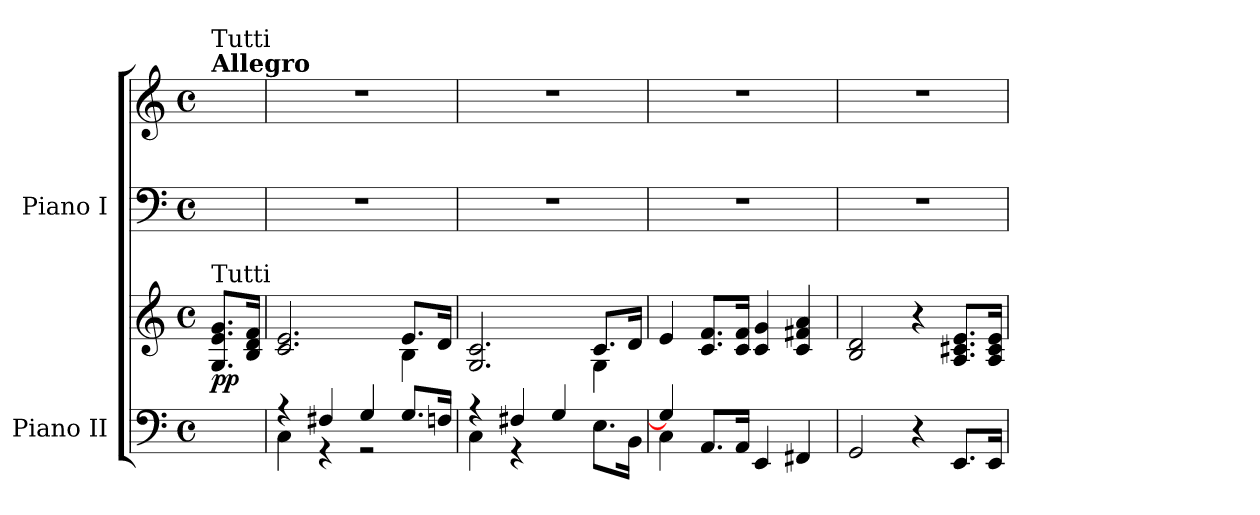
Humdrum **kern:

**kern	**kern	**dynam	**kern	**kern
*part2	*part2	*part2	*part1	*part1
*staff4	*staff3	*staff3/4	*staff2	*staff1
*I"Piano II	*	*	*I"Piano I	*
*clefF4	*clefG2	*	*clefF4	*clefG2
*k[]	*k[]	*	*k[]	*k[]
*M4/4	*M4/4	*	*M4/4	*M4/4
*met(c)	*met(c)	*	*met(c)	*met(c)
*MM120	*MM120	*	*MM120	*MM120
=1	=1	=1	=1	=1
!	!	!	!	!LO:TX:a:B:t=Allegro
!	!	!	!	!LO:TX:a:t=Tutti
!	!LO:TX:a:t=Tutti	!	!	!
!	!	!LO:DY:b	!	!
4ryy	8.G/ 8.e/ 8.g/L	pp	4ryy	4ryy
.	16B/ 16d/ 16f/Jk	.	.	.
=2	=2	=2	=2	=2
*^	*^	*	*	*
4r	4C\	2.c/ 2.e/	2.ryy	.	1r	1r
4F#X/	4r	.	.	.	.	.
4G/	2r	.	.	.	.	.
8.G/L	.	8.e/L	4B\	.	.	.
16Fn/Jk	.	16d/Jk	.	.	.	.
=3	=3	=3	=3	=3	=3	=3
4r	4C\	2.G/ 2.c/	2.ryy	.	1r	1r
4F#X/	4r	.	.	.	.	.
4G/	[2G/yy	.	.	.	.	.
8.E\L	.	8.c/L	4G\	.	.	.
16BB\Jk	.	16d/Jk	.	.	.	.
*	*	*v	*v	*	*	*
=4	=4	=4	=4	=4	=4
4C\	4G/]	4e/	.	1r	1r
8.AA/L	2.ryy	8.c/ 8.f/L	.	.	.
16AA/Jk	.	16c/ 16f/Jk	.	.	.
4EE/	.	4c/ 4g/	.	.	.
4FF#X/	.	4c/ 4f#X/ 4a/	.	.	.
*v	*v	*	*	*	*
=5	=5	=5	=5	=5
2GG/	2B/ 2d/	.	1r	1r
4r	4r	.	.	.
8.EE/L	8.A/ 8.c#X/ 8.e/L	.	.	.
16EE/Jk	16A/ 16c#/ 16e/Jk	.	.	.
=	=	=	=	=
*-	*-	*-	*-	*-
